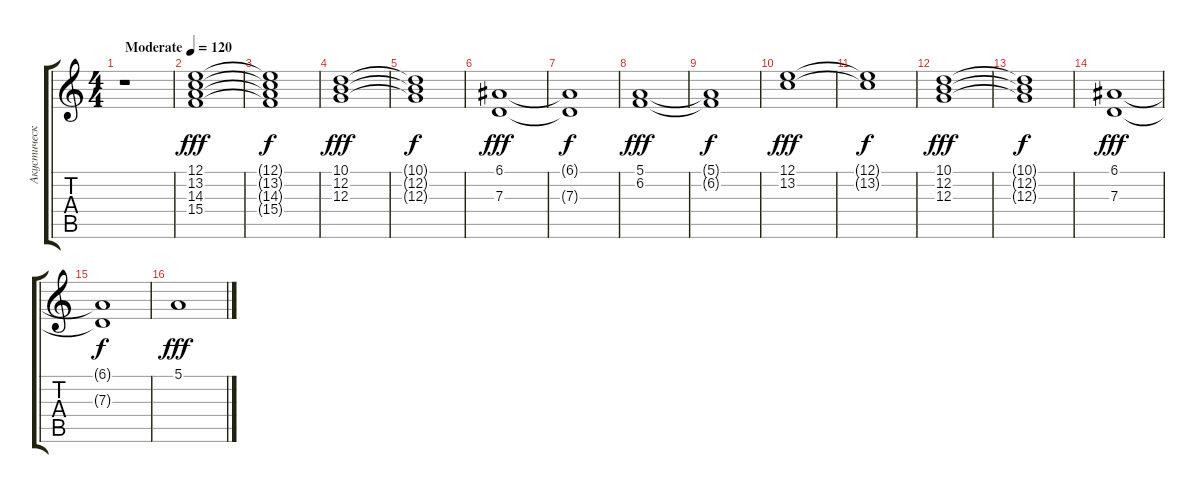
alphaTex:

\track ("Акустический Гранд Роял" "Акустическ") {instrument acousticgrandpiano}
\staff {score tabs}
\tuning (E4 B3 G3 D3 A2 E2) {hide}
\ts (4 4)
\tempo (120 "Moderate")
\clef g2
\ks c
r.1{dy fff instrument acousticgrandpiano} |
(12.1 13.2 14.3 15.4).1{instrument stringensemble2} |
(12.1{t} 13.2{t} 14.3{t} 15.4{t}).1{dy f} |
(10.1 12.2 12.3).1{dy fff} |
(10.1{t} 12.2{t} 12.3{t}).1{dy f} |
(6.1 7.3).1{dy fff} |
(6.1{t} 7.3{t}).1{dy f} |
(5.1 6.2).1{dy fff} |
(5.1{t} 6.2{t}).1{dy f} |
(12.1 13.2).1{dy fff} |
(12.1{t} 13.2{t}).1{dy f} |
(10.1 12.2 12.3).1{dy fff} |
(10.1{t} 12.2{t} 12.3{t}).1{dy f} |
(6.1 7.3).1{dy fff} |
(6.1{t} 7.3{t}).1{dy f} |
5.1.1{dy fff}
